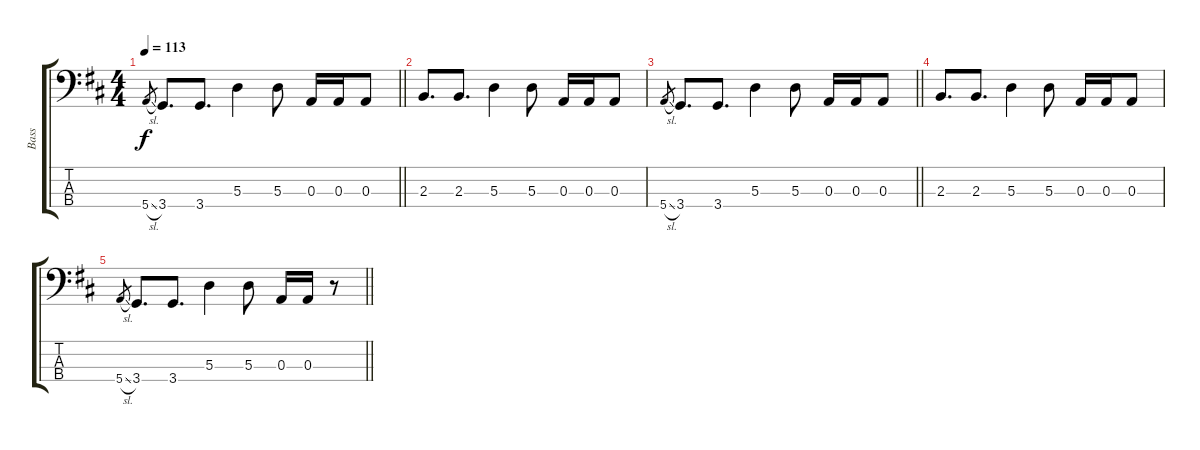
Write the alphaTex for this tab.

\track ("Bass" "Bass") {instrument electricbassfinger}
\staff {score tabs}
\tuning (G2 D2 A1 E1) {hide}
\ts (4 4)
\tempo 113
\clef f4
\barLineRight lightlight
\ks d
5.4{sl}.8{gr dy f} 3.4.8{d} 3.4.8{d} 5.3.4 5.3.8 0.3.16 0.3.16 0.3.8 |
2.3.8{d} 2.3.8{d} 5.3.4 5.3.8 0.3.16 0.3.16 0.3.8 |
\barLineRight lightlight
5.4{sl}.8{gr} 3.4.8{d} 3.4.8{d} 5.3.4 5.3.8 0.3.16 0.3.16 0.3.8 |
2.3.8{d} 2.3.8{d} 5.3.4 5.3.8 0.3.16 0.3.16 0.3.8 |
\barLineRight lightlight
5.4{sl}.8{gr} 3.4.8{d} 3.4.8{d} 5.3.4 5.3.8 0.3.16 0.3.16 r.8
